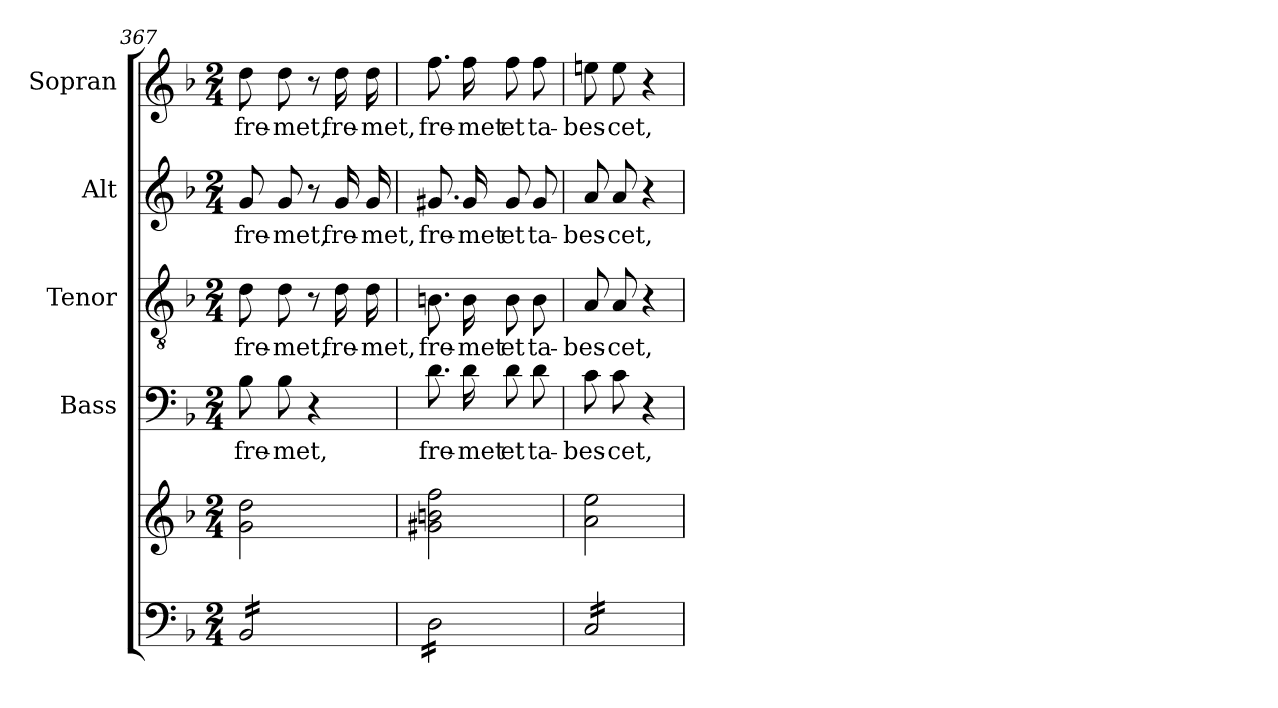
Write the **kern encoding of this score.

**kern	**kern	**kern	**text	**kern	**text	**kern	**text	**kern	**text
*part5	*part5	*part4	*part4	*part3	*part3	*part2	*part2	*part1	*part1
*staff6	*staff5	*staff4	*staff4	*staff3	*staff3	*staff2	*staff2	*staff1	*staff1
*	*	*I"Bass	*	*I"Tenor	*	*I"Alt	*	*I"Sopran	*
*	*	*I'B.	*	*I'T.	*	*I'A.	*	*I'S.	*
*clefF4	*clefG2	*clefF4	*	*clefGv2	*	*clefG2	*	*clefG2	*
*k[b-]	*k[b-]	*k[b-]	*	*k[b-]	*	*k[b-]	*	*k[b-]	*
*F:	*F:	*F:	*	*F:	*	*F:	*	*F:	*
*M2/4	*M2/4	*M2/4	*	*M2/4	*	*M2/4	*	*M2/4	*
=367	=367	=367	=367	=367	=367	=367	=367	=367	=367
!	!	!	!LO:LY:b	!	!LO:LY:b	!	!LO:LY:b	!	!LO:LY:b
*tremolo	*	*	*	*	*	*	*	*	*
16BB-/LL	2g\ 2dd\	8B-\	fre-	8d\	fre-	8g/	fre-	8dd\	fre-
16BB-/	.	.	.	.	.	.	.	.	.
!	!	!	!LO:LY:b	!	!LO:LY:b	!	!LO:LY:b	!	!LO:LY:b
16BB-/	.	8B-\	-met,	8d\	-met,	8g/	-met,	8dd\	-met,
16BB-/	.	.	.	.	.	.	.	.	.
16BB-/	.	4r	.	8r	.	8r	.	8r	.
16BB-/	.	.	.	.	.	.	.	.	.
!	!	!	!	!	!LO:LY:b	!	!LO:LY:b	!	!LO:LY:b
16BB-/	.	.	.	16d\	fre-	16g/	fre-	16dd\	fre-
!	!	!	!	!	!LO:LY:b	!	!LO:LY:b	!	!LO:LY:b
16BB-/JJ	.	.	.	16d\	-met,	16g/	-met,	16dd\	-met,
!!LO:LB:g=z
=368	=368	=368	=368	=368	=368	=368	=368	=368	=368
!	!	!	!LO:LY:b	!	!LO:LY:b	!	!LO:LY:b	!	!LO:LY:b
16D\LL	2g#X\ 2bn\ 2ff\	8.d\	fre-	8.Bn\	fre-	8.g#X/	fre-	8.ff\	fre-
16D\	.	.	.	.	.	.	.	.	.
16D\	.	.	.	.	.	.	.	.	.
!	!	!	!LO:LY:b	!	!LO:LY:b	!	!LO:LY:b	!	!LO:LY:b
16D\	.	16d\	-met	16B\	-met	16g#/	-met	16ff\	-met
!	!	!	!LO:LY:b	!	!LO:LY:b	!	!LO:LY:b	!	!LO:LY:b
16D\	.	8d\	et	8B\	et	8g#/	et	8ff\	et
16D\	.	.	.	.	.	.	.	.	.
!	!	!	!LO:LY:b	!	!LO:LY:b	!	!LO:LY:b	!	!LO:LY:b
16D\	.	8d\	ta-	8B\	ta-	8g#/	ta-	8ff\	ta-
16D\JJ	.	.	.	.	.	.	.	.	.
=369	=369	=369	=369	=369	=369	=369	=369	=369	=369
!	!	!	!LO:LY:b	!	!LO:LY:b	!	!LO:LY:b	!	!LO:LY:b
16C/LL	2a\ 2ee\	8c\	-bes-	8A/	-bes-	8a/	-bes-	8een\	-bes-
16C/	.	.	.	.	.	.	.	.	.
!	!	!	!LO:LY:b	!	!LO:LY:b	!	!LO:LY:b	!	!LO:LY:b
16C/	.	8c\	-cet,	8A/	-cet,	8a/	-cet,	8ee\	-cet,
16C/	.	.	.	.	.	.	.	.	.
16C/	.	4r	.	4r	.	4r	.	4r	.
16C/	.	.	.	.	.	.	.	.	.
16C/	.	.	.	.	.	.	.	.	.
16C/JJ	.	.	.	.	.	.	.	.	.
*Xtremolo	*	*	*	*	*	*	*	*	*
=	=	=	=	=	=	=	=	=	=
*-	*-	*-	*-	*-	*-	*-	*-	*-	*-
